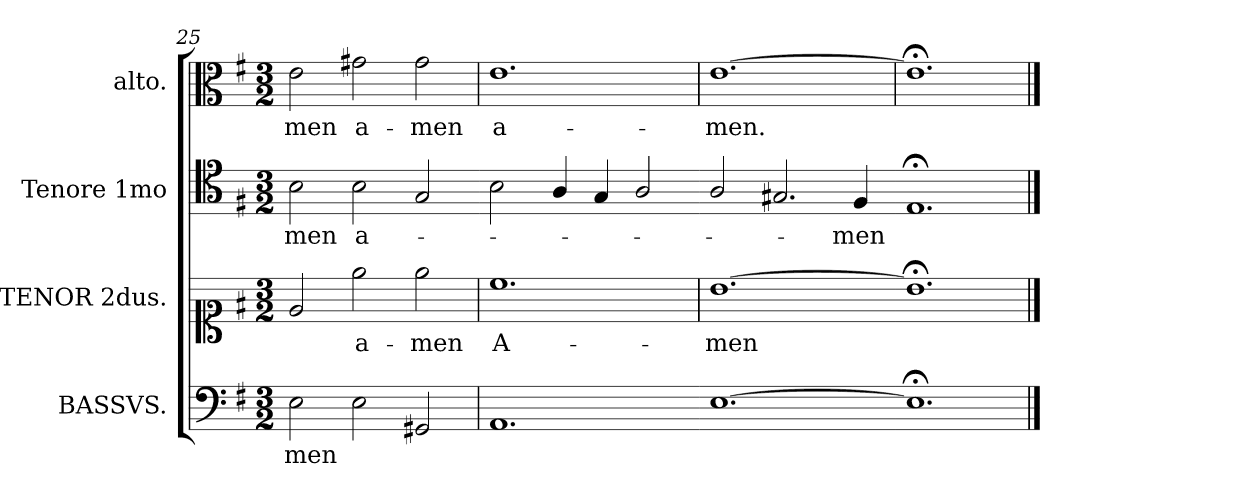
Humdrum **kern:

**kern	**text	**kern	**text	**kern	**text	**kern	**text
*part4	*part4	*part3	*part3	*part2	*part2	*part1	*part1
*staff4	*staff4	*staff3	*staff3	*staff2	*staff2	*staff1	*staff1
*I"BASSVS.	*	*I"TENOR 2dus.	*	*I"Tenore 1mo	*	*I"alto.	*
*I'B.	*	*I'T. 2	*	*I'T. 1	*	*I'A.	*
*clefF4	*	*clefC1	*	*clefC4	*	*clefC3	*
*k[f#]	*	*k[f#]	*	*k[f#]	*	*k[f#]	*
*G:	*	*G:	*	*G:	*	*G:	*
*M3/2	*	*M3/2	*	*M3/2	*	*M3/2	*
=25	=25	=25	=25	=25	=25	=25	=25
!	!	!	!	!	!LO:LY:i	!	!LO:LY:i
2E\	-men	2e/	.	2B\	-men	2e\	-men
!	!	!	!LO:LY:i	!	!LO:LY:i	!	!
2E\	.	2ee\	a-	2B\	a-	2g#X\	a-
!	!	!	!LO:LY:i	!	!	!	!
2GG#X/	.	2ee\	-men	2G/	.	2g#\	-men
=26	=26	=26	=26	=26-	=26	=26	=26
!	!	!	!	!	!	!	!LO:LY:i
1.AA	.	1.cc	A-	2B\	.	1.e	a-
.	.	.	.	4A/	.	.	.
.	.	.	.	4G/	.	.	.
.	.	.	.	2A/	.	.	.
=27-	=27	=27	=27	=27-	=27	=27	=27
!	!	!	!	!	!	!	!LO:LY:i
[1.E	.	[1.b	-men	2A/	.	[1.e	-men.
.	.	.	.	2.G#X/	.	.	.
.	.	.	.	4F#/	-men	.	.
=28-	=28	=28-	=28	=28-	=28	=28	=28
1.E;<;]	.	1.b;<]	.	1.E;<	.	1.e;<]	.
==	==	==	==	==	==	==	==
*-	*-	*-	*-	*-	*-	*-	*-
